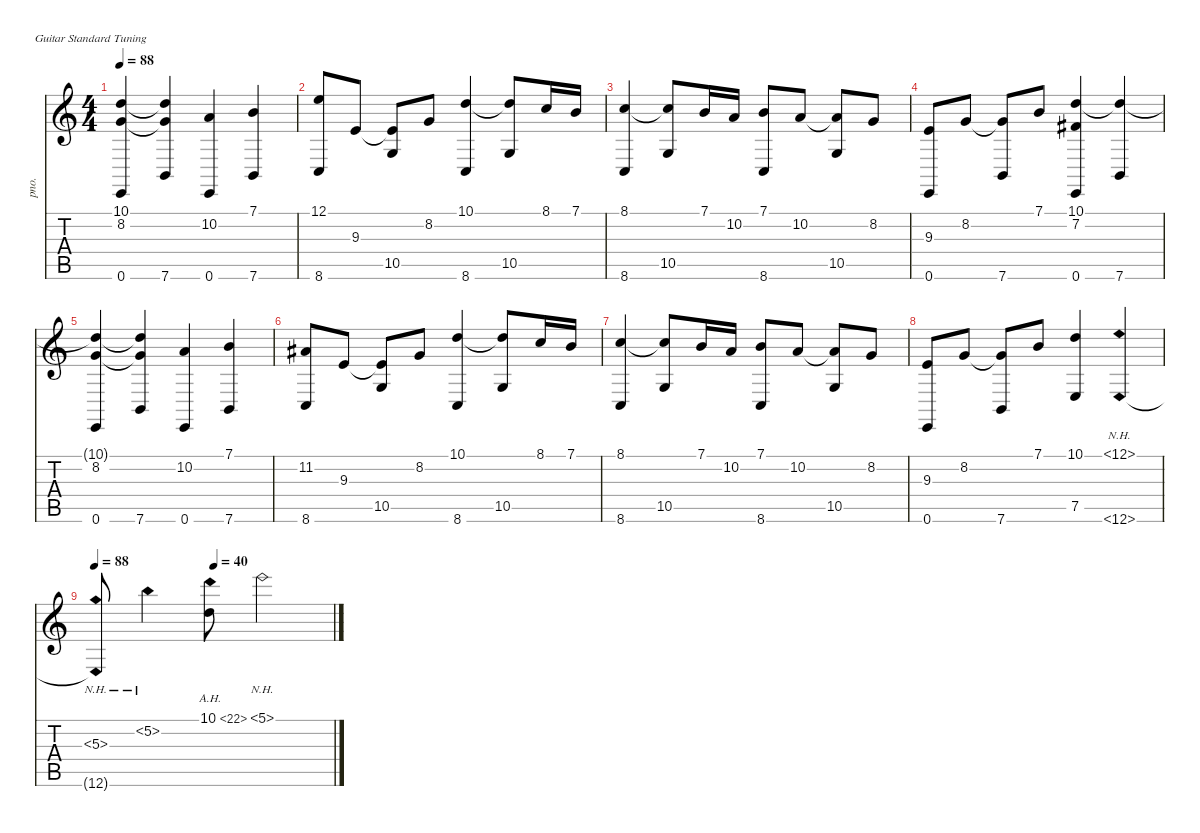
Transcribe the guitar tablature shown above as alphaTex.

\defaultSystemsLayout 4
\hideDynamics
\bracketExtendMode nobrackets
\otherSystemsTrackNameOrientation horizontal
\track ("Piano" "pno.") {instrument acousticgrandpiano}
\staff {score tabs}
\tuning (E4 B3 G3 D3 A2 E2)
\ts (4 4)
\tempo 88
\clef g2
\ks c
(8.2 0.6 10.1{t}).4{dy f} (10.1{t} 8.2{t} 7.6).4 (10.2 0.6).4 (7.1 7.6).4 |
(12.1 8.6).8 9.3.8 (9.3{t} 10.5).8 8.2.8 (10.1 8.6).4 (10.1{t} 10.5).8 8.1.16 7.1.16 |
(8.1 8.6).4 (8.1{t} 10.5).8 7.1.16 10.2.16 (7.1 8.6).8 10.2.8 (10.2{t} 10.5).8 8.2.8 |
(9.3 0.6).8 8.2.8 (8.2{t} 7.6).8 7.1.8 (10.1 7.2{acc #} 0.6).4 (7.6 10.1{t}).4 |
(8.2 0.6 10.1{t}).4 (10.1{t} 8.2{t} 7.6).4 (10.2 0.6).4 (7.1 7.6).4 |
(11.2{acc #} 8.6).8 9.3.8 (9.3{t} 10.5).8 8.2.8 (10.1 8.6).4 (10.1{t} 10.5).8 8.1.16 7.1.16 |
(8.1 8.6).4 (8.1{t} 10.5).8 7.1.16 10.2.16 (7.1 8.6).8 10.2.8 (10.2{t} 10.5).8 8.2.8 |
(9.3 0.6).8 8.2.8 (8.2{t} 7.6).8 7.1.8 (10.1 7.5).4 (12.1{nh} 12.6{nh}).4 |
\tempo 88
\tempo (40 0.5)
(5.3{nh} 12.6{nh t}).8 5.2{nh}.4 10.1{ah 12}.8 5.1{nh}.2
